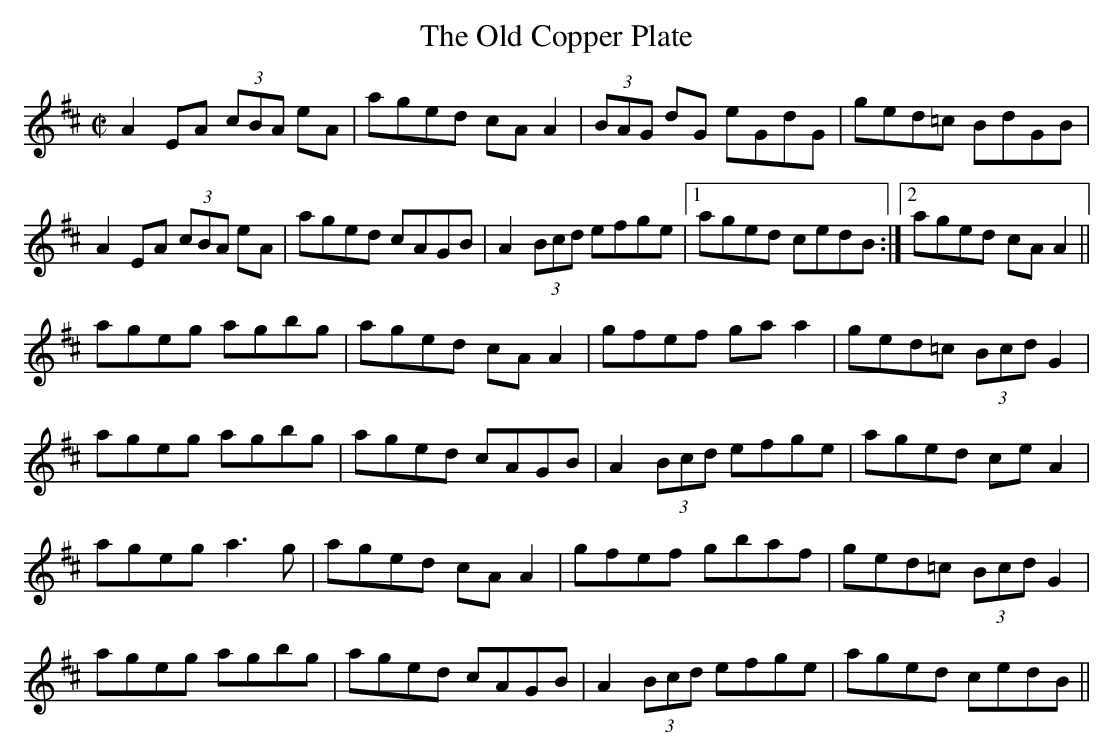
X:1
T:Old Copper Plate, The
M:C|
L:1/8
K:Amix
A2EA (3cBA eA | aged cAA2 | (3BAG dG eGdG | ged=c BdGB |
A2EA (3cBA eA | aged cAGB | A2 (3Bcd efge |1 aged cedB :|2 aged cAA2 ||
ageg agbg | aged cAA2 | gfef gaa2 | ged=c (3Bcd G2 |
ageg agbg | aged cAGB | A2 (3Bcd efge | aged ceA2 |
ageg a3g | aged cAA2 | gfef gbaf | ged=c (3Bcd G2 |
ageg agbg | aged cAGB | A2 (3Bcd efge | aged cedB ||
